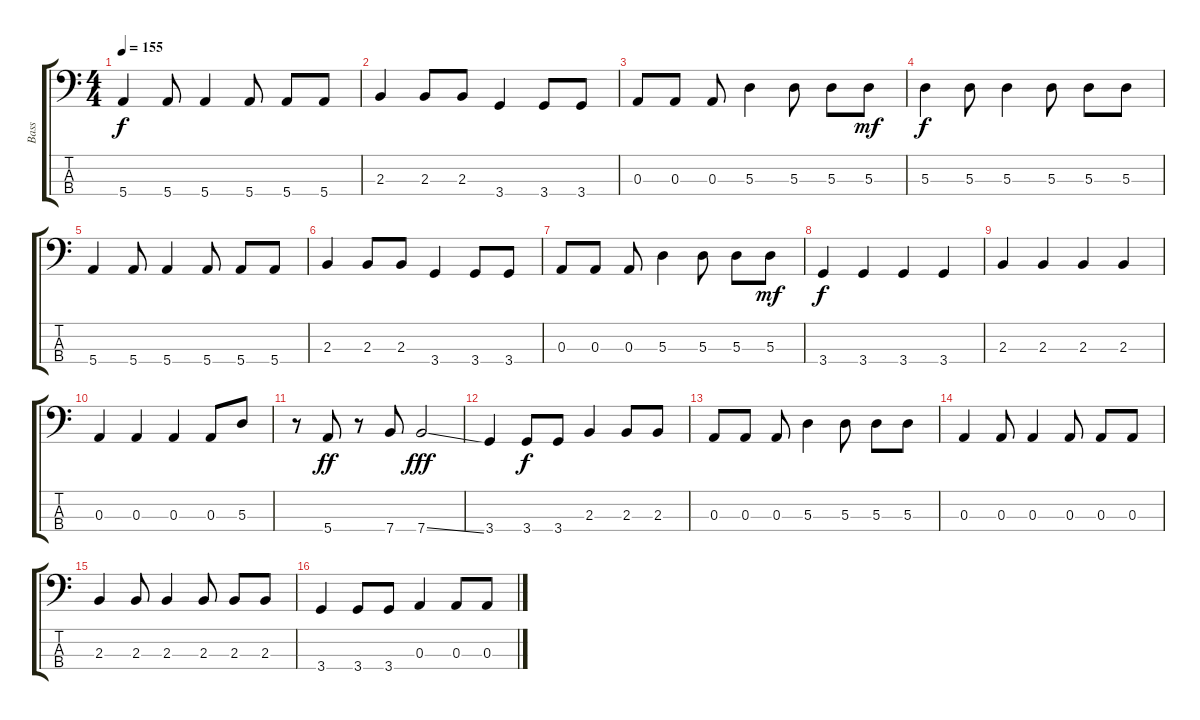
\track ("Bass" "Bass") {instrument electricbassfinger}
\staff {score tabs}
\tuning (G2 D2 A1 E1) {hide}
\ts (4 4)
\tempo 155
\clef f4
\ks c
5.4.4{dy f} 5.4.8 5.4.4 5.4.8 5.4.8 5.4.8 |
2.3.4 2.3.8 2.3.8 3.4.4 3.4.8 3.4.8 |
0.3.8 0.3.8 0.3.8 5.3.4 5.3.8 5.3.8 5.3.8{dy mf} |
5.3.4{dy f} 5.3.8 5.3.4 5.3.8 5.3.8 5.3.8 |
5.4.4 5.4.8 5.4.4 5.4.8 5.4.8 5.4.8 |
2.3.4 2.3.8 2.3.8 3.4.4 3.4.8 3.4.8 |
0.3.8 0.3.8 0.3.8 5.3.4 5.3.8 5.3.8 5.3.8{dy mf} |
3.4.4{dy f} 3.4.4 3.4.4 3.4.4 |
2.3.4 2.3.4 2.3.4 2.3.4 |
0.3.4 0.3.4 0.3.4 0.3.8 5.3.8 |
r.8 5.4.8{dy ff} r.8 7.4.8 7.4{ss}.2{dy fff} |
3.4.4 3.4.8{dy f} 3.4.8 2.3.4 2.3.8 2.3.8 |
0.3.8 0.3.8 0.3.8 5.3.4 5.3.8 5.3.8 5.3.8 |
0.3.4 0.3.8 0.3.4 0.3.8 0.3.8 0.3.8 |
2.3.4 2.3.8 2.3.4 2.3.8 2.3.8 2.3.8 |
3.4.4 3.4.8 3.4.8 0.3.4 0.3.8 0.3.8
